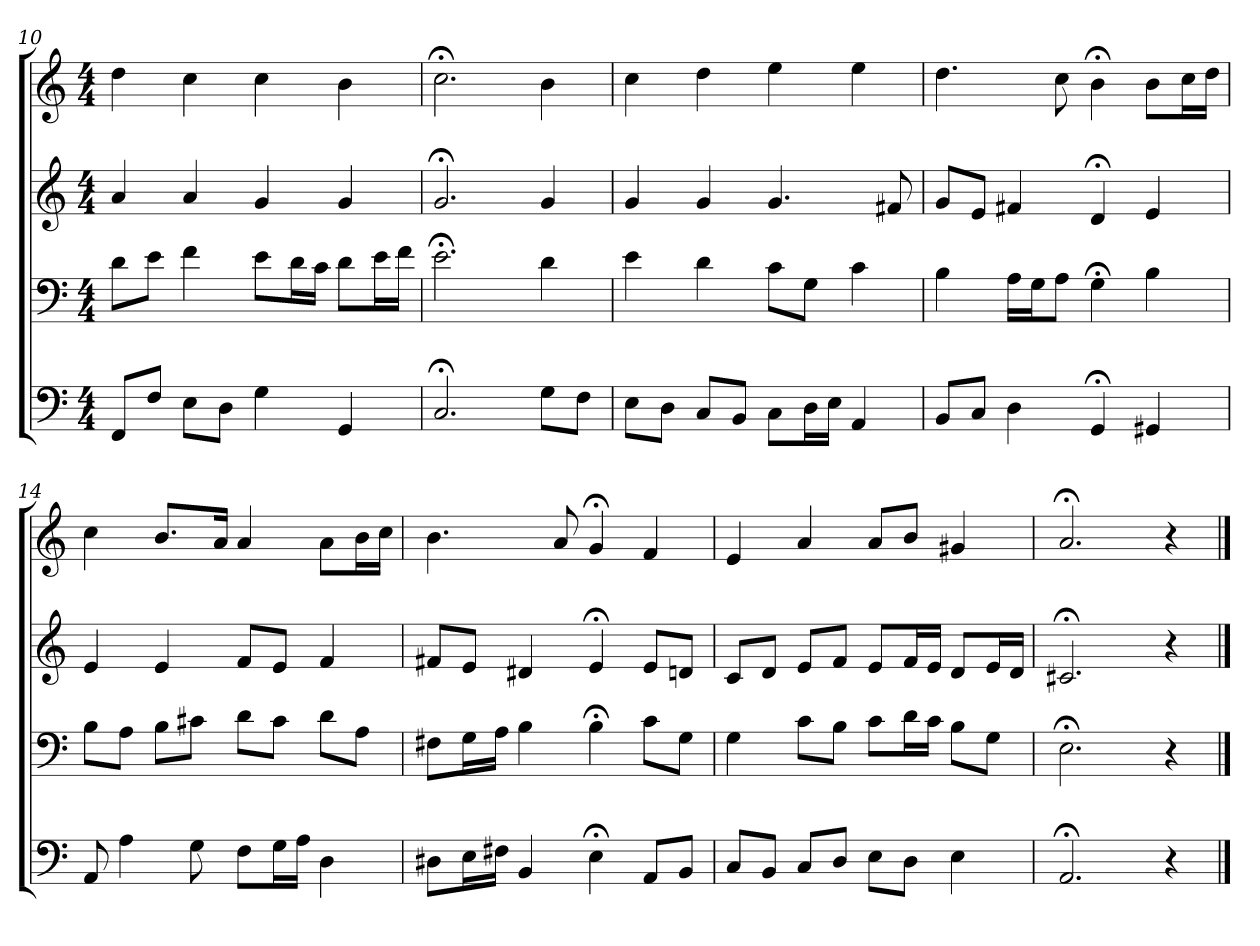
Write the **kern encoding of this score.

**kern	**kern	**kern	**kern
*part4	*part3	*part2	*part1
*staff4	*staff3	*staff2	*staff1
*clefF4	*clefF4	*clefG2	*clefG2
*k[]	*k[]	*k[]	*k[]
*C:	*C:	*C:	*a:
*M4/4	*M4/4	*M4/4	*M4/4
=10	=10	=10	=10
8FF/L	8d\L	4a	4dd
8F/J	8e\J	.	.
8E\L	4f	4a	4cc
8D\J	.	.	.
4G	8e\L	4g	4cc
.	16d\L	.	.
.	16c\JJ	.	.
4GG	8d\L	4g	4b
.	16e\L	.	.
.	16f\JJ	.	.
=11	=11	=11	=11
2.C;<	2.e;<	2.g;<	2.cc;<
8G\L	4d	4g	4b
8F\J	.	.	.
=12	=12	=12	=12
8E\L	4e	4g	4cc
8D\J	.	.	.
8C/L	4d	4g	4dd
8BB/J	.	.	.
8C\L	8c\L	4.g	4ee
16D\L	8G\J	.	.
16E\JJ	.	.	.
4AA	4c	.	4ee
.	.	8f#X	.
=13	=13	=13	=13
8BB/L	4B	8g/L	4.dd
8C/J	.	8e/J	.
4D	16A\LL	4f#X	.
.	16G\J	.	.
.	8A\J	.	8cc
4GG;<	4G;<	4d;<	4b;<
4GG#X	4B	4e	8b\L
.	.	.	16cc\L
.	.	.	16dd\JJ
=14	=14	=14	=14
8AA	8B\L	4e	4cc
4A	8A\J	.	.
.	8B\L	4e	8.b/L
8G	8c#X\J	.	.
.	.	.	16a/Jk
8F\L	8d\L	8f/L	4a
16G\L	8c#\J	8e/J	.
16A\JJ	.	.	.
4D	8d\L	4f	8a\L
.	8A\J	.	16b\L
.	.	.	16cc\JJ
=15	=15	=15	=15
8D#X\L	8F#X\L	8f#X/L	4.b
16E\L	16G\L	8e/J	.
16F#X\JJ	16A\JJ	.	.
4BB	4B	4d#X	.
.	.	.	8a
4E;<	4B;<	4e;<	4g;<
8AA/L	8c\L	8e/L	4f
8BB/J	8G\J	8dn/J	.
=16	=16	=16	=16
8C/L	4G	8c/L	4e
8BB/J	.	8d/J	.
8C/L	8c\L	8e/L	4a
8D/J	8B\J	8f/J	.
8E\L	8c\L	8e/L	8a/L
8D\J	16d\L	16f/L	8b/J
.	16c\JJ	16e/JJ	.
4E	8B\L	8d/L	4g#X
.	8G\J	16e/L	.
.	.	16d/JJ	.
=17	=17	=17	=17
2.AA;<	2.E;<	2.c#X;<	2.a;<
4r	4r	4r	4r
==	==	==	==
*-	*-	*-	*-
